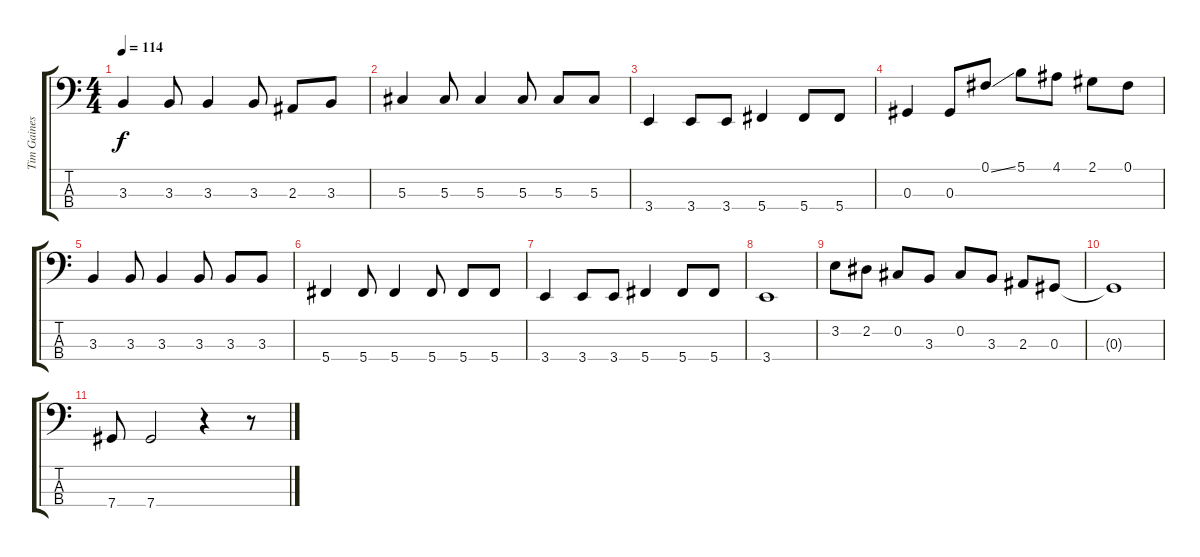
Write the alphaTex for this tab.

\track ("Tim Gaines (Bass)" "Tim Gaines") {instrument electricbassfinger}
\staff {score tabs}
\tuning (Gb2 Db2 Ab1 Db1) {hide}
\ts (4 4)
\tempo 114
\clef f4
\ks c
3.3.4{dy f} 3.3.8 3.3.4 3.3.8 2.3.8 3.3.8 |
5.3.4 5.3.8 5.3.4 5.3.8 5.3.8 5.3.8 |
3.4.4 3.4.8 3.4.8 5.4.4 5.4.8 5.4.8 |
0.3.4 0.3.8 0.1{ss}.8 5.1.8 4.1.8 2.1.8 0.1.8 |
3.3.4 3.3.8 3.3.4 3.3.8 3.3.8 3.3.8 |
5.4.4 5.4.8 5.4.4 5.4.8 5.4.8 5.4.8 |
3.4.4 3.4.8 3.4.8 5.4.4 5.4.8 5.4.8 |
3.4.1 |
3.2.8 2.2.8 0.2.8 3.3.8 0.2.8 3.3.8 2.3.8 0.3.8 |
0.3{t}.1 |
7.4.8 7.4.2 r.4 r.8
